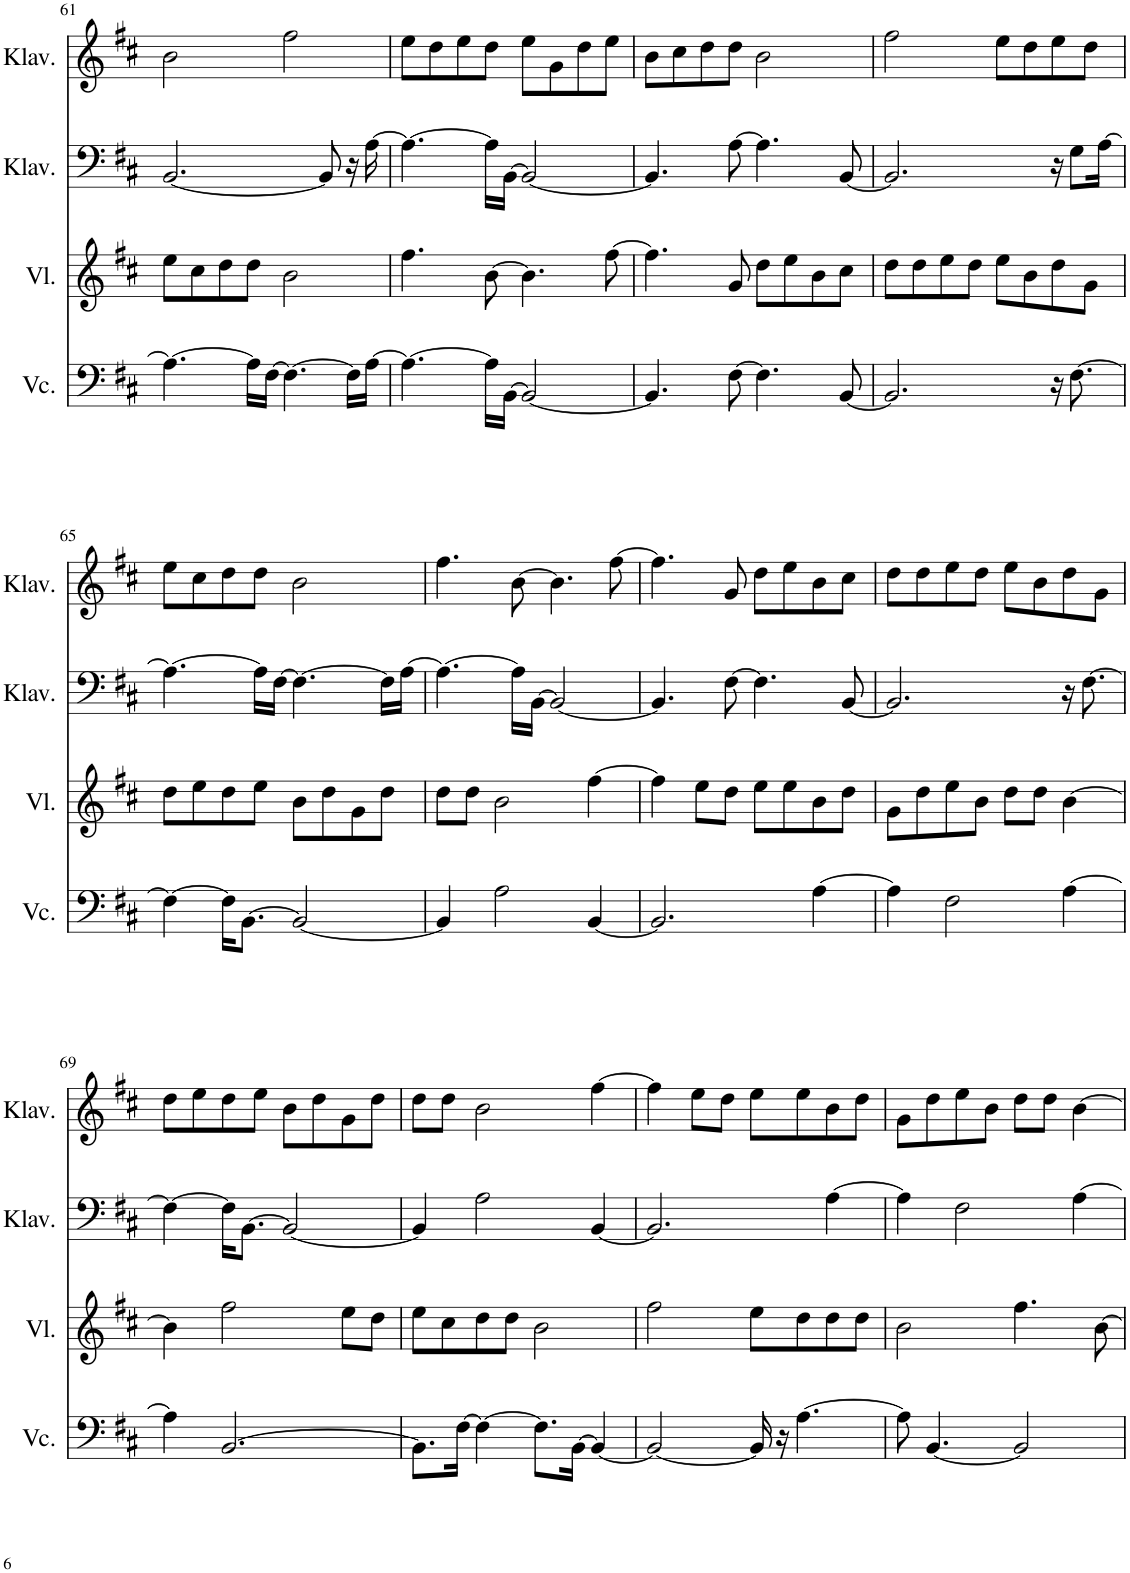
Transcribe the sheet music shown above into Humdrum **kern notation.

**kern	**kern	**kern	**kern
*part4	*part3	*part2	*part1
*staff4	*staff3	*staff2	*staff1
*I"Violoncello	*I"Violine	*I"Klavier	*I"Klavier
*I'Vc.	*I'Vl.	*I'Klav.	*I'Klav.
!!LO:PB:g=z
*clefF4	*clefG2	*clefF4	*clefG2
*k[f#c#]	*k[f#c#]	*k[f#c#]	*k[f#c#]
*M4/4	*M4/4	*M4/4	*M4/4
=61	=61	=61	=61
4.A\_	8ee\L	[2.BB/	2b\
.	8cc#\	.	.
.	8dd\	.	.
16A\LL]	8dd\J	.	.
[16F#\JJ	.	.	.
4.F#\_	2b\	.	2ff#\
.	.	8BB/]	.
16F#\LL]	.	16r	.
[16A\JJ	.	[16A\	.
=62	=62	=62	=62
4.A\_	4.ff#\	4.A\_	8ee\L
.	.	.	8dd\
.	.	.	8ee\
16A\LL]	[8b\	16A\LL]	8dd\J
[16BB\JJ	.	[16BB\JJ	.
2BB/_	4.b\]	2BB/_	8ee\L
.	.	.	8g\
.	.	.	8dd\
.	[8ff#\	.	8ee\J
=63	=63	=63	=63
4.BB/]	4.ff#\]	4.BB/]	8b\L
.	.	.	8cc#\
.	.	.	8dd\
[8F#\	8g/	[8A\	8dd\J
4.F#\]	8dd\L	4.A\]	2b\
.	8ee\	.	.
.	8b\	.	.
[8BB/	8cc#\J	[8BB/	.
=64	=64	=64	=64
2.BB/]	8dd\L	2.BB/]	2ff#\
.	8dd\	.	.
.	8ee\	.	.
.	8dd\J	.	.
.	8ee\L	.	8ee\L
.	8b\	.	8dd\
16r	8dd\	16r	8ee\
[8.F#\	.	8G\L	.
.	8g\J	.	8dd\J
.	.	[16A\Jk	.
!!LO:LB:g=z
=65	=65	=65	=65
4F#\_	8dd\L	4.A\_	8ee\L
.	8ee\	.	8cc#\
16F#\KL]	8dd\	.	8dd\
[8.BB\J	.	.	.
.	8ee\J	16A\LL]	8dd\J
.	.	[16F#\JJ	.
2BB/_	8b\L	4.F#\_	2b\
.	8dd\	.	.
.	8g\	.	.
.	8dd\J	16F#\LL]	.
.	.	[16A\JJ	.
=66	=66	=66	=66
4BB/]	8dd\L	4.A\_	4.ff#\
.	8dd\J	.	.
2A\	2b\	.	.
.	.	16A\LL]	[8b\
.	.	[16BB\JJ	.
.	.	2BB/_	4.b\]
[4BB/	[4ff#\	.	.
.	.	.	[8ff#\
=67	=67	=67	=67
2.BB/]	4ff#\]	4.BB/]	4.ff#\]
.	8ee\L	.	.
.	8dd\J	[8F#\	8g/
.	8ee\L	4.F#\]	8dd\L
.	8ee\	.	8ee\
[4A\	8b\	.	8b\
.	8dd\J	[8BB/	8cc#\J
=68	=68	=68	=68
4A\]	8g\L	2.BB/]	8dd\L
.	8dd\	.	8dd\
2F#\	8ee\	.	8ee\
.	8b\J	.	8dd\J
.	8dd\L	.	8ee\L
.	8dd\J	.	8b\
[4A\	[4b\	16r	8dd\
.	.	[8.F#\	.
.	.	.	8g\J
!!LO:LB:g=z
=69	=69	=69	=69
4A\]	4b\]	4F#\_	8dd\L
.	.	.	8ee\
[2.BB/	2ff#\	16F#\KL]	8dd\
.	.	[8.BB\J	.
.	.	.	8ee\J
.	.	2BB/_	8b\L
.	.	.	8dd\
.	8ee\L	.	8g\
.	8dd\J	.	8dd\J
=70	=70	=70	=70
8.BB\L]	8ee\L	4BB/]	8dd\L
.	8cc#\	.	8dd\J
[16F#\Jk	.	.	.
4F#\_	8dd\	2A\	2b\
.	8dd\J	.	.
8.F#\L]	2b\	.	.
[16BB\Jk	.	.	.
4BB/_	.	[4BB/	[4ff#\
=71	=71	=71	=71
2BB/_	2ff#\	2.BB/]	4ff#\]
.	.	.	8ee\L
.	.	.	8dd\J
16BB/]	8ee\L	.	8ee\L
16r	.	.	.
[4.A\	8dd\	.	8ee\
.	8dd\	[4A\	8b\
.	8dd\J	.	8dd\J
=72	=72	=72	=72
8A\]	2b\	4A\]	8g\L
[4.BB/	.	.	8dd\
.	.	2F#\	8ee\
.	.	.	8b\J
2BB/]	4.ff#\	.	8dd\L
.	.	.	8dd\J
.	.	[4A\	[4b\
.	[8b\	.	.
=	=	=	=
*-	*-	*-	*-
